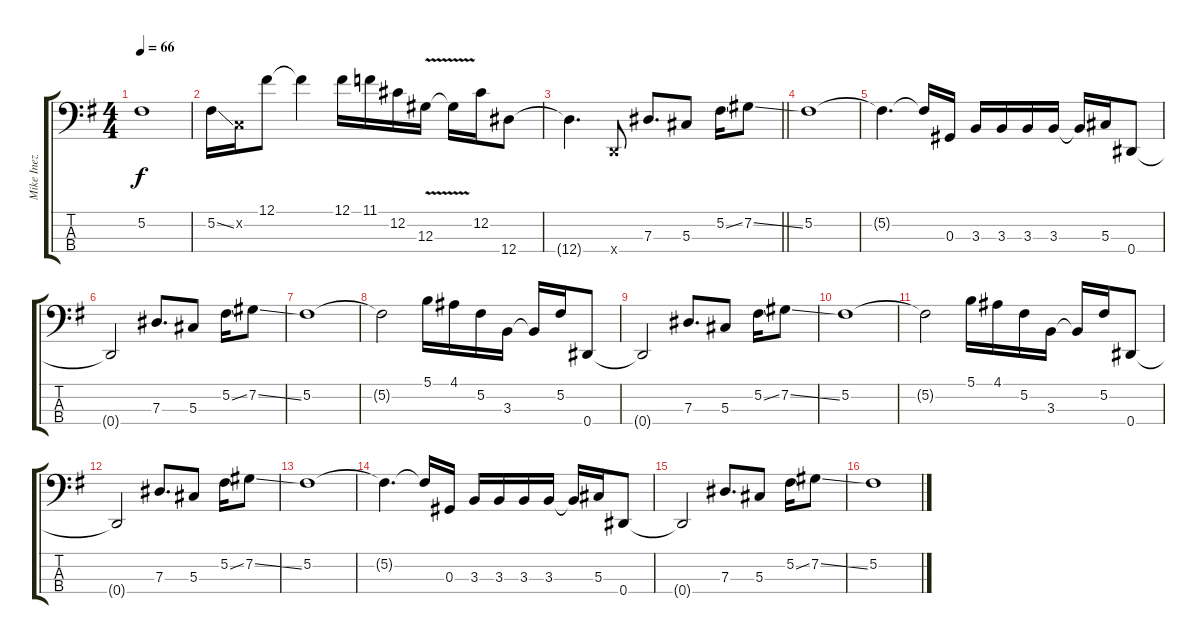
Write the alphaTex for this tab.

\track ("Mike Inez - Bass" "Mike Inez ") {instrument electricbasspick}
\staff {score tabs}
\tuning (Gb2 Db2 Ab1 Eb1) {hide}
\ts (4 4)
\tempo 66
\clef f4
\ks eminor
5.2.1{dy f} |
5.2{ss}.16 -1.2{x}.16 12.1.8 12.1{t}.4 12.1.16 11.1.16 12.2.16 12.3{v}.16 12.3{t}.16 12.2.16 12.4.8 |
\barLineRight lightlight
12.4{t}.4{d} -1.4{x}.8 7.3.8{d} 5.3.8 5.2{ss}.16 7.2{ss}.8 |
5.2.1 |
5.2{t}.4{d} 5.2{t}.16 0.3.16 3.3.16 3.3.16 3.3.16 3.3.16 3.3{t}.16 5.3.16 0.4.8 |
0.4{t}.2 7.3.8{d} 5.3.8 5.2{ss}.16 7.2{ss}.8 |
5.2.1 |
5.2{t}.2 5.1.16 4.1.16 5.2.16 3.3.16 3.3{t}.16 5.2.16 0.4.8 |
0.4{t}.2 7.3.8{d} 5.3.8 5.2{ss}.16 7.2{ss}.8 |
5.2.1 |
5.2{t}.2 5.1.16 4.1.16 5.2.16 3.3.16 3.3{t}.16 5.2.16 0.4.8 |
0.4{t}.2 7.3.8{d} 5.3.8 5.2{ss}.16 7.2{ss}.8 |
5.2.1 |
5.2{t}.4{d} 5.2{t}.16 0.3.16 3.3.16 3.3.16 3.3.16 3.3.16 3.3{t}.16 5.3.16 0.4.8 |
0.4{t}.2 7.3.8{d} 5.3.8 5.2{ss}.16 7.2{ss}.8 |
5.2.1
